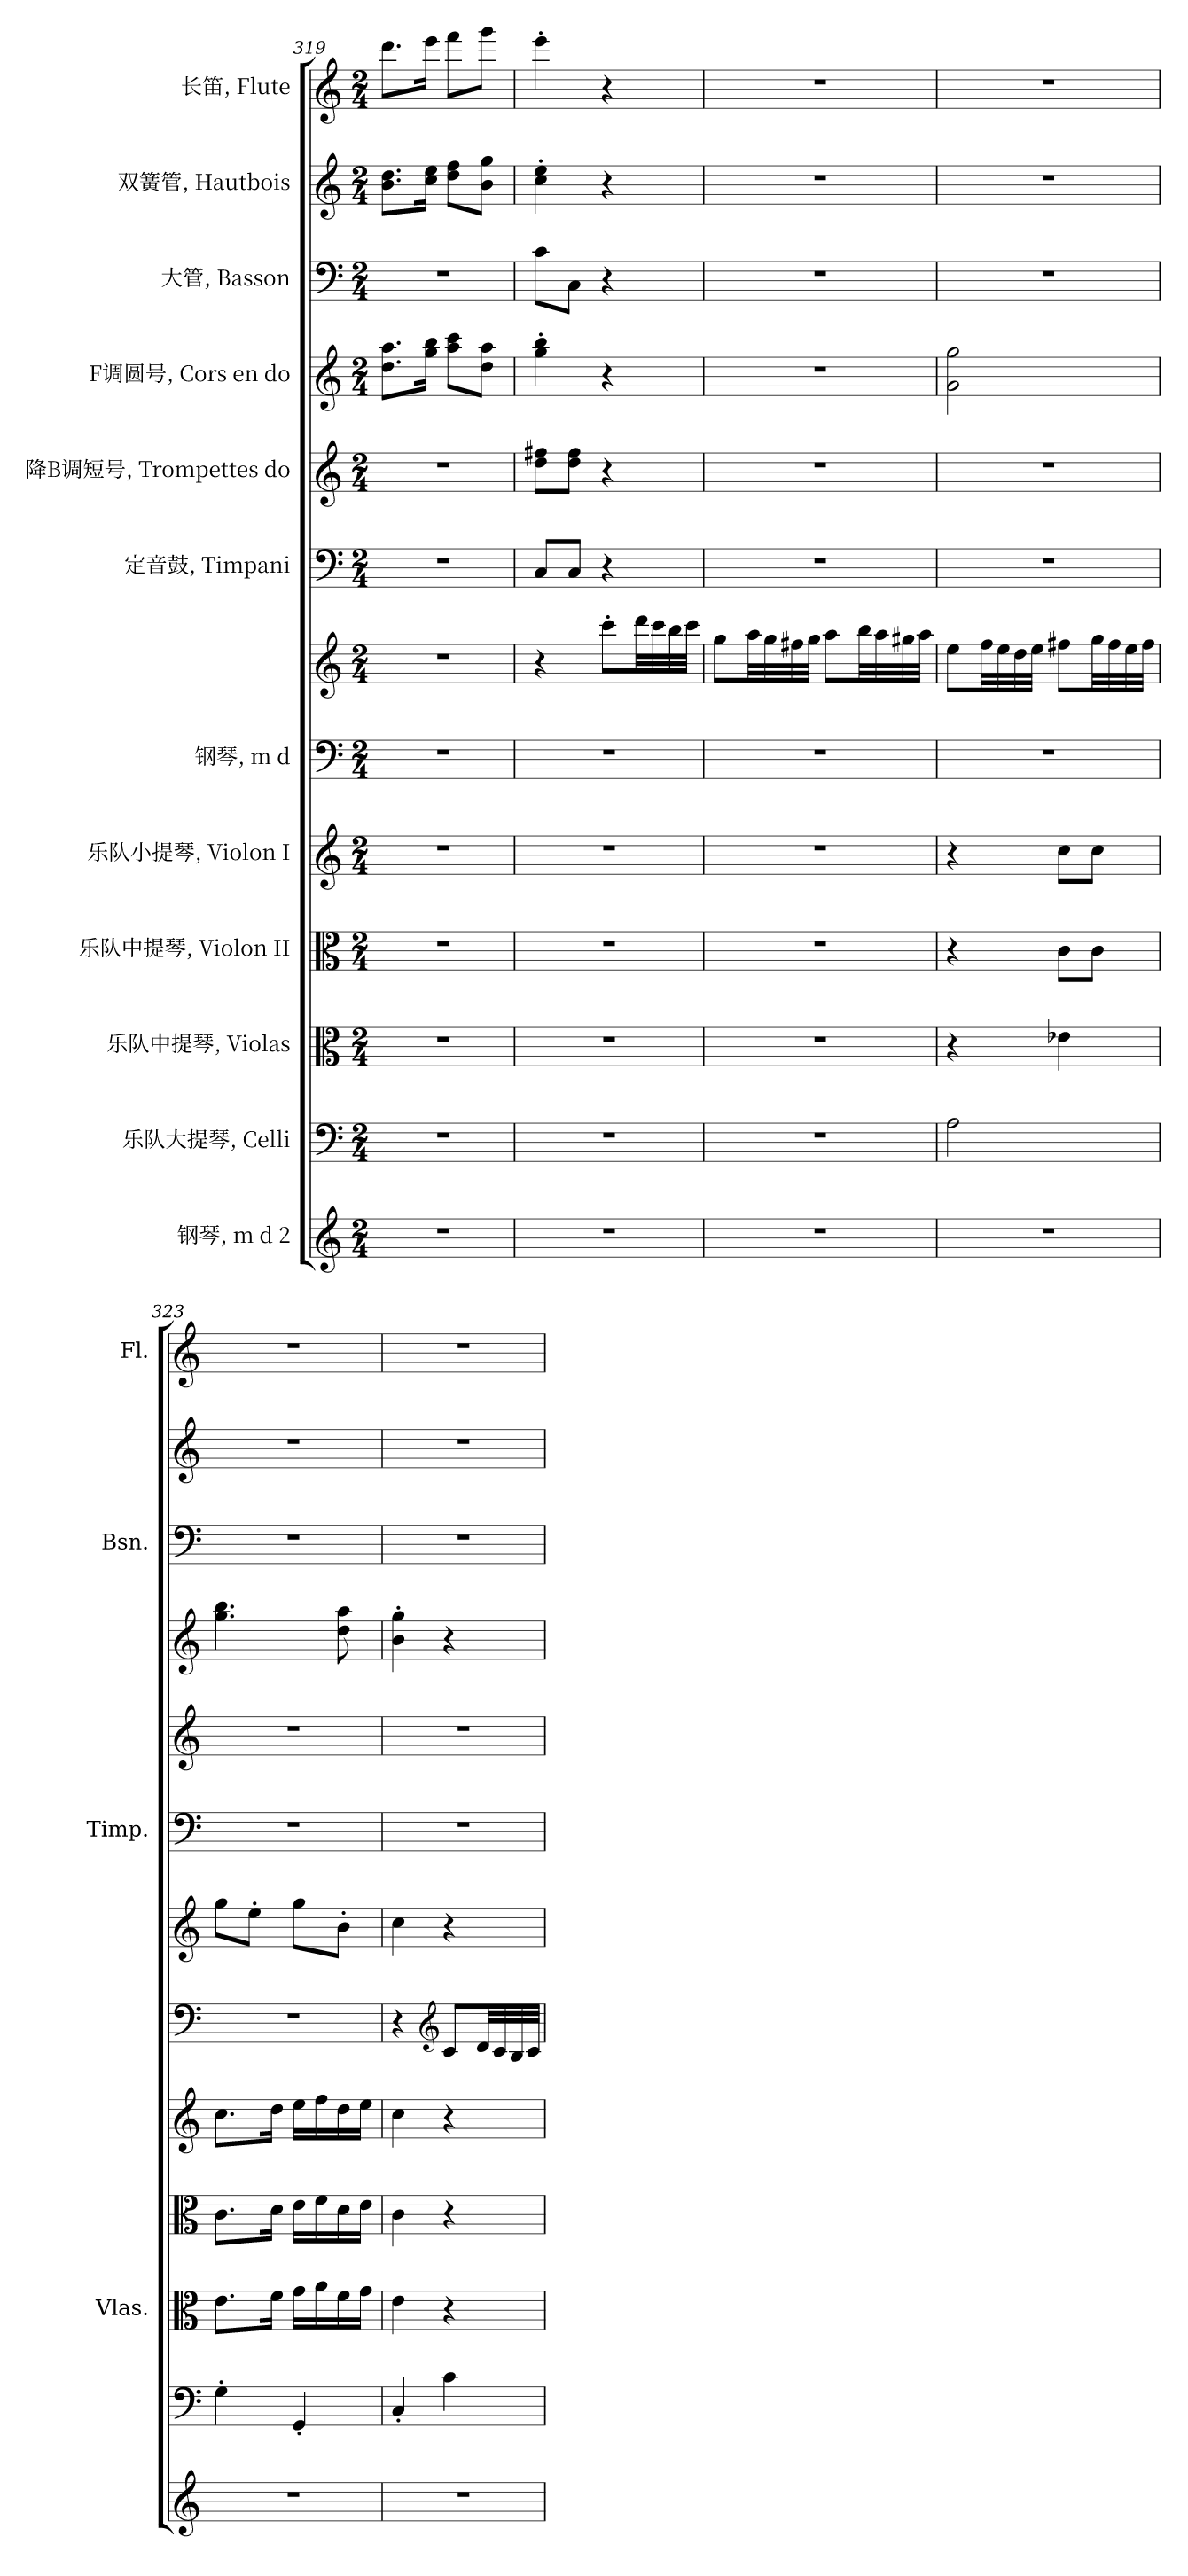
**kern	**kern	**kern	**kern	**kern	**kern	**kern	**kern	**kern	**kern	**kern	**kern	**kern
*part12	*part11	*part10	*part9	*part8	*part7	*part7	*part6	*part5	*part4	*part3	*part2	*part1
*staff13	*staff12	*staff11	*staff10	*staff9	*staff8	*staff7	*staff6	*staff5	*staff4	*staff3	*staff2	*staff1
*I"钢琴, m d 2	*I"乐队大提琴, Celli	*I"乐队中提琴, Violas	*I"乐队中提琴, Violon II	*I"乐队小提琴, Violon I	*I"钢琴, m d	*	*I"定音鼓, Timpani	*I"降B调短号, Trompettes do	*I"F调圆号, Cors en do	*I"大管, Basson	*I"双簧管, Hautbois	*I"长笛, Flute
*	*	*I'Vlas.	*	*	*	*	*I'Timp.	*	*	*I'Bsn.	*	*I'Fl.
!!LO:PB:g=z
*clefG2	*clefF4	*clefC3	*clefC3	*clefG2	*clefF4	*clefG2	*clefF4	*clefG2	*clefG2	*clefF4	*clefG2	*clefG2
*	*	*	*	*	*	*	*	*ITrd1c2	*ITrd4c7	*	*	*
*k[]	*k[]	*k[]	*k[]	*k[]	*k[]	*k[]	*k[]	*k[b-e-]	*k[b-]	*k[]	*k[]	*k[]
*M2/4	*M2/4	*M2/4	*M2/4	*M2/4	*M2/4	*M2/4	*M2/4	*M2/4	*M2/4	*M2/4	*M2/4	*M2/4
=319	=319	=319	=319	=319	=319	=319	=319	=319	=319	=319	=319	=319
2r	2r	2r	2r	2r	2r	2r	2r	2r	8.g\ 8.dd\L	2r	8.b\ 8.dd\L	8.ddd\L
.	.	.	.	.	.	.	.	.	16cc\ 16ee\Jk	.	16cc\ 16ee\Jk	16eee\Jk
.	.	.	.	.	.	.	.	.	8dd\ 8ff\L	.	8dd\ 8ff\L	8fff\L
.	.	.	.	.	.	.	.	.	8g\ 8dd\J	.	8b\ 8gg\J	8ggg\J
=320	=320	=320	=320	=320	=320	=320	=320	=320	=320	=320	=320	=320
2r	2r	2r	2r	2r	2r	4r	8C/L	8cc\ 8een\L	4cc\' 4ee\'	8c\L	4cc\' 4ee\'	4eee'\
.	.	.	.	.	.	.	8C/J	8cc\ 8ee\J	.	8C\J	.	.
.	.	.	.	.	.	8ccc'\L	4r	4r	4r	4r	4r	4r
.	.	.	.	.	.	32ddd\LL	.	.	.	.	.	.
.	.	.	.	.	.	32ccc\	.	.	.	.	.	.
.	.	.	.	.	.	32bb\	.	.	.	.	.	.
.	.	.	.	.	.	32ccc\JJJ	.	.	.	.	.	.
=321	=321	=321	=321	=321	=321	=321	=321	=321	=321	=321	=321	=321
2r	2r	2r	2r	2r	2r	8gg\L	2r	2r	2r	2r	2r	2r
.	.	.	.	.	.	32aa\LL	.	.	.	.	.	.
.	.	.	.	.	.	32gg\	.	.	.	.	.	.
.	.	.	.	.	.	32ff#X\	.	.	.	.	.	.
.	.	.	.	.	.	32gg\JJJ	.	.	.	.	.	.
.	.	.	.	.	.	8aa\L	.	.	.	.	.	.
.	.	.	.	.	.	32bb\LL	.	.	.	.	.	.
.	.	.	.	.	.	32aa\	.	.	.	.	.	.
.	.	.	.	.	.	32gg#X\	.	.	.	.	.	.
.	.	.	.	.	.	32aa\JJJ	.	.	.	.	.	.
=322	=322	=322	=322	=322	=322	=322	=322	=322	=322	=322	=322	=322
2r	2A\	4r	4r	4r	2r	8ee\L	2r	2r	2c\ 2cc\	2r	2r	2r
.	.	.	.	.	.	32ff\LL	.	.	.	.	.	.
.	.	.	.	.	.	32ee\	.	.	.	.	.	.
.	.	.	.	.	.	32dd\	.	.	.	.	.	.
.	.	.	.	.	.	32ee\JJJ	.	.	.	.	.	.
.	.	4e-X\	8c\L	8cc\L	.	8ff#X\L	.	.	.	.	.	.
.	.	.	8c\J	8cc\J	.	32gg\LL	.	.	.	.	.	.
.	.	.	.	.	.	32ff#\	.	.	.	.	.	.
.	.	.	.	.	.	32ee\	.	.	.	.	.	.
.	.	.	.	.	.	32ff#\JJJ	.	.	.	.	.	.
!!LO:PB:g=z
=323	=323	=323	=323	=323	=323	=323	=323	=323	=323	=323	=323	=323
2r	4G'\	8.e\L	8.c\L	8.cc\L	2r	8gg\L	2r	2r	4.cc\ 4.ee\	2r	2r	2r
.	.	.	.	.	.	8ee'\J	.	.	.	.	.	.
.	.	16f\Jk	16d\Jk	16dd\Jk	.	.	.	.	.	.	.	.
.	4GG'/	16g\LL	16e\LL	16ee\LL	.	8gg\L	.	.	.	.	.	.
.	.	16a\	16f\	16ff\	.	.	.	.	.	.	.	.
.	.	16f\	16d\	16dd\	.	8b'\J	.	.	8g\ 8dd\	.	.	.
.	.	16g\JJ	16e\JJ	16ee\JJ	.	.	.	.	.	.	.	.
=324	=324	=324	=324	=324	=324	=324	=324	=324	=324	=324	=324	=324
2r	4C'/	4e\	4c\	4cc\	4r	4cc\	2r	2r	4e\' 4cc\'	2r	2r	2r
*	*	*	*	*	*clefG2	*	*	*	*	*	*	*
.	4c\	4r	4r	4r	8c/L	4r	.	.	4r	.	.	.
.	.	.	.	.	32d/LL	.	.	.	.	.	.	.
.	.	.	.	.	32c/	.	.	.	.	.	.	.
.	.	.	.	.	32B/	.	.	.	.	.	.	.
.	.	.	.	.	32c/JJJ	.	.	.	.	.	.	.
=	=	=	=	=	=	=	=	=	=	=	=	=
*-	*-	*-	*-	*-	*-	*-	*-	*-	*-	*-	*-	*-
